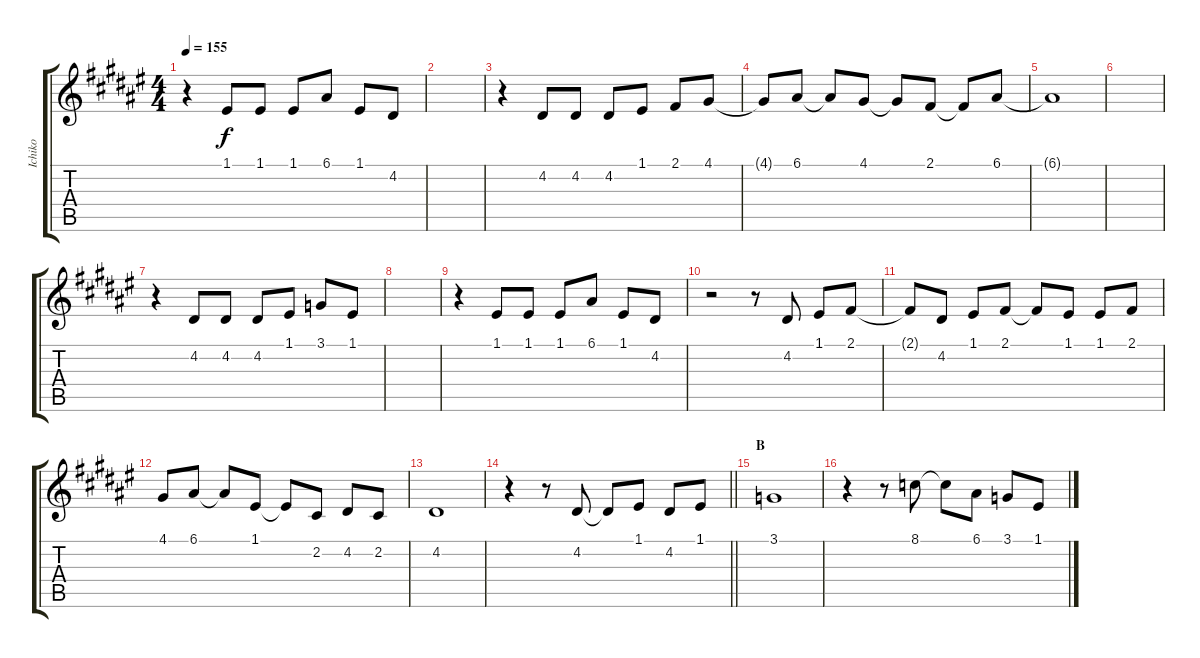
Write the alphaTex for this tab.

\track ("Ichiko" "Ichiko") {instrument sopranosax}
\staff {score tabs}
\tuning (E4 B3 G3 D3 A2 E2) {hide}
\ts (4 4)
\tempo 155
\clef g2
\ks f#
r.4{dy f} 1.1.8 1.1.8 1.1.8 6.1.8 1.1.8 4.2.8 |
|
r.4 4.2.8 4.2.8 4.2.8 1.1.8 2.1.8 4.1.8 |
4.1{t}.8 6.1.8 6.1{t}.8 4.1.8 4.1{t}.8 2.1.8 2.1{t}.8 6.1.8 |
6.1{t}.1 |
|
r.4 4.2.8 4.2.8 4.2.8 1.1.8 3.1.8 1.1.8 |
|
r.4 1.1.8 1.1.8 1.1.8 6.1.8 1.1.8 4.2.8 |
r.2 r.8 4.2.8 1.1.8 2.1.8 |
2.1{t}.8 4.2.8 1.1.8 2.1.8 2.1{t}.8 1.1.8 1.1.8 2.1.8 |
4.1.8 6.1.8 6.1{t}.8 1.1.8 1.1{t}.8 2.2.8 4.2.8 2.2.8 |
4.2.1 |
\barLineRight lightlight
r.4 r.8 4.2.8 4.2{t}.8 1.1.8 4.2.8 1.1.8 |
\section ("" "B")
3.1.1 |
r.4 r.8 8.1.8 8.1{t}.8 6.1.8 3.1.8 1.1.8
